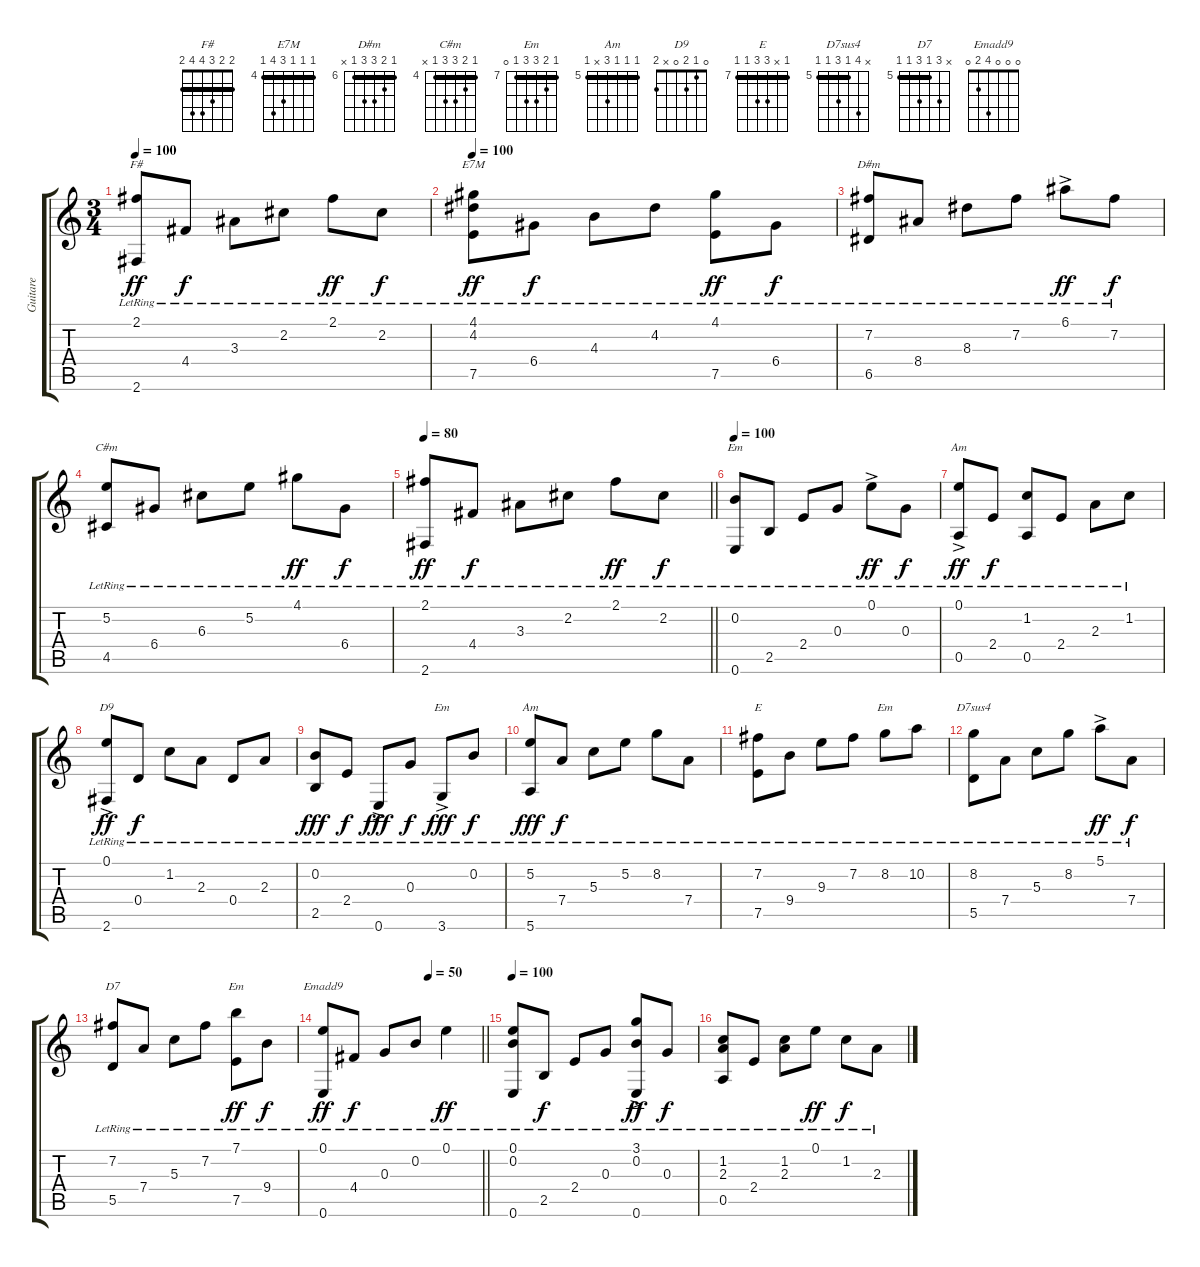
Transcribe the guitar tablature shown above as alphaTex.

\track ("Guitare" "Guitare") {instrument acousticguitarnylon}
\staff {score tabs}
\tuning (E4 B3 G3 D3 A2 E2) {hide}
\chord ("F#" 2 2 3 4 4 2) {barre 2}
\chord ("E7M" 4 4 4 6 7 4) {firstfret 4 barre 4}
\chord ("D#m" 6 7 8 8 6 x) {firstfret 6 barre 6}
\chord ("C#m" 4 5 6 6 4 x) {firstfret 4 barre 4}
\chord ("Em" 0 0 0 2 2 0)
\chord ("Am" 0 1 2 2 0 x)
\chord ("D9" 0 1 2 0 x 2)
\chord ("Em" 0 0 0 2 2 3)
\chord ("Am" 5 5 5 7 x 5) {firstfret 5 barre 5}
\chord ("E" 7 x 9 9 7 7) {firstfret 7 barre 7}
\chord ("Em" 7 8 x 9 7 7) {firstfret 7 barre 7}
\chord ("D7sus4" x 8 5 7 5 5) {firstfret 5 barre 5}
\chord ("D7" x 7 5 7 5 5) {firstfret 5 barre 5}
\chord ("Em" 7 8 9 9 7 0) {firstfret 7 barre 7}
\chord ("Emadd9" 0 0 0 4 2 0)
\ts (3 4)
\tempo 100
\clef g2
\ks c
(2.1{lr} 2.6{lr}).8{ch "F#" dy ff} 4.4{lr}.8{dy f} 3.3{lr}.8 2.2{lr}.8 2.1{lr}.8{dy ff} 2.2{lr}.8{dy f} |
\tempo 100
(4.1{lr} 4.2{lr} 7.5{lr}).8{ch "E7M" dy ff} 6.4{lr}.8{dy f} 4.3{lr}.8 4.2{lr}.8 (4.1{lr} 7.5{lr}).8{dy ff} 6.4{lr}.8{dy f} |
(7.2{lr} 6.5{lr}).8{ch "D#m"} 8.4{lr}.8 8.3{lr}.8 7.2{lr}.8 6.1{ac lr}.8{dy ff} 7.2{lr}.8{dy f} |
(5.2{lr} 4.5{lr}).8{ch "C#m"} 6.4{lr}.8 6.3{lr}.8 5.2{lr}.8 4.1{lr}.8{dy ff} 6.4{lr}.8{dy f} |
\tempo 80
\barLineRight lightlight
(2.1{lr} 2.6{lr}).8{dy ff} 4.4{lr}.8{dy f} 3.3{lr}.8 2.2{lr}.8 2.1{lr}.8{dy ff} 2.2{lr}.8{dy f} |
\tempo 100
(0.2{lr} 0.6{lr}).8{ch "Em"} 2.5{lr}.8 2.4{lr}.8 0.3{lr}.8 0.1{ac lr}.8{dy ff} 0.3{lr}.8{dy f} |
(0.1{ac lr} 0.5{lr}).8{ch "Am" dy ff} 2.4{lr}.8{dy f} (1.2{lr} 0.5{lr}).8 2.4{lr}.8 2.3{lr}.8 1.2{lr}.8 |
(0.1{ac lr} 2.6{lr}).8{ch "D9" dy ff} 0.4{lr}.8{dy f} 1.2{lr}.8 2.3{lr}.8 0.4{lr}.8 2.3{lr}.8 |
(0.2{lr} 2.5{lr}).8{dy fff} 2.4{lr}.8{dy f} 0.6{ac lr}.8{dy fff} 0.3{lr}.8{dy f} 3.6{ac lr}.8{ch "Em" dy fff} 0.2{lr}.8{dy f} |
(5.2{lr} 5.6{lr}).8{ch "Am" dy fff} 7.4{lr}.8{dy f} 5.3{lr}.8 5.2{lr}.8 8.2{lr}.8 7.4{lr}.8 |
(7.2{lr} 7.5{lr}).8{ch "E"} 9.4{lr}.8 9.3{lr}.8 7.2{lr}.8 8.2{lr}.8{ch "Em"} 10.2{lr}.8 |
(8.2{lr} 5.5{lr}).8{ch "D7sus4"} 7.4{lr}.8 5.3{lr}.8 8.2{lr}.8 5.1{ac lr}.8{dy ff} 7.4{lr}.8{dy f} |
(7.2{lr} 5.5{lr}).8{ch "D7"} 7.4{lr}.8 5.3{lr}.8 7.2{lr}.8 (7.1{lr} 7.5{lr}).8{ch "Em" dy ff} 9.4{lr}.8{dy f} |
\tempo (50 0.6666666666666666)
\barLineRight lightlight
(0.1{lr} 0.6{lr}).8{ch "Emadd9" dy ff} 4.4{lr}.8{dy f} 0.3{lr}.8 0.2{lr}.8 0.1{lr}.4{dy ff} |
\tempo 100
(0.1{lr} 0.2{lr} 0.6{lr}).8 2.5{lr}.8{dy f} 2.4{lr}.8 0.3{lr}.8 (3.1{ac lr} 0.2{lr} 0.6{lr}).8{dy ff} 0.3{lr}.8{dy f} |
(1.2{lr} 2.3{lr} 0.5{lr}).8 2.4{lr}.8 (1.2{lr} 2.3{lr}).8 0.1{lr}.8{dy ff} 1.2{lr}.8{dy f} 2.3{lr}.8
